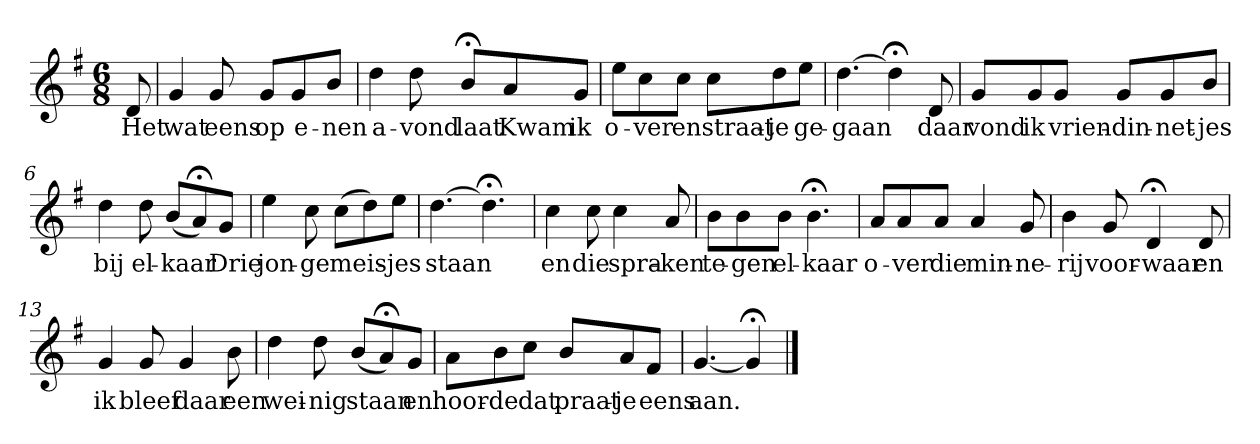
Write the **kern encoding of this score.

**kern	**text
*part1	*part1
*staff1	*staff1
*k[f#]	*
*G:	*
*M6/8	*
*MM120	*
=	=
8d	Het
=1	=1
4g	wat
8g	eens
8gL	op
8g	e-
8bJ	-nen
=2	=2
4dd	a-
8dd	-vond
8b;<L	laat
8a	Kwam
8gJ	ik
=3	=3
8eeL	o-
8cc	-ver
8ccJ	en
8ccL	straat-
8dd	-je
8eeJ	ge-
=4	=4
[4.dd	-gaan
4dd;<]	.
8d	daar
=5	=5
8gL	vond
8g	ik
8gJ	vrien-
8gL	-din-
8g	-net-
8bJ	-jes
=6	=6
4dd	bij
8dd	el-
(8bL	-kaar
8a;<)	.
8gJ	Drie
=7	=7
4ee	jon-
8cc	-ge
(8ccL	meis-
8dd)	.
8eeJ	-jes
=8	=8
[4.dd	staan
4.dd;<]	.
=9	=9
4cc	en
8cc	die
4cc	spra-
8a	-ken
=10	=10
8bL	te-
8b	-gen
8bJ	el-
4.b;<	-kaar
=11	=11
8aL	o-
8a	-ver
8aJ	die
4a	min-
8g	-ne-
=12	=12
4b	-rij
8g	voor-
4d;<	-waar
8d	en
=13	=13
4g	ik
8g	bleef
4g	daar
8b	een
=14	=14
4dd	wei-
8dd	-nig
(8bL	staan
8a;<)	.
8gJ	en
=15	=15
8aL	hoor-
8b	-de
8ccJ	dat
8bL	praat-
8a	-je
8f#J	eens
=16	=16
[4.g	aan.
4g;<]	.
==	==
*-	*-
